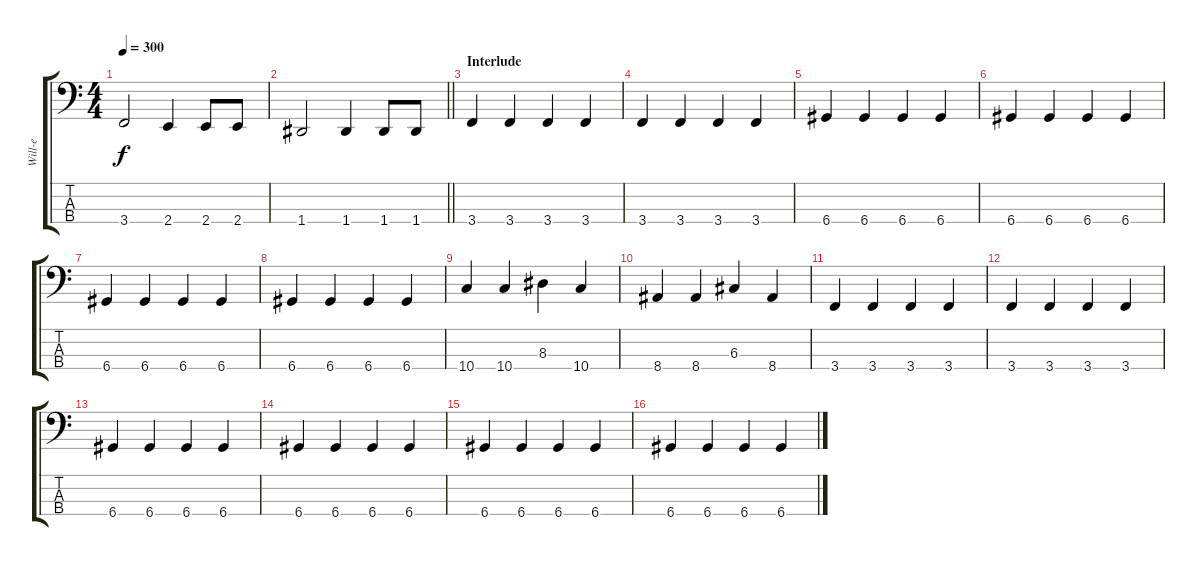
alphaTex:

\track ("Will-e" "Will-e") {instrument electricbasspick}
\staff {score tabs}
\tuning (F2 C2 G1 D1) {hide}
\ts (4 4)
\tempo 300
\clef f4
\ks c
3.4.2{dy f} 2.4.4 2.4.8 2.4.8 |
\barLineRight lightlight
1.4.2 1.4.4 1.4.8 1.4.8 |
\section ("" "Interlude")
3.4.4 3.4.4 3.4.4 3.4.4 |
3.4.4 3.4.4 3.4.4 3.4.4 |
6.4.4 6.4.4 6.4.4 6.4.4 |
6.4.4 6.4.4 6.4.4 6.4.4 |
6.4.4 6.4.4 6.4.4 6.4.4 |
6.4.4 6.4.4 6.4.4 6.4.4 |
10.4.4 10.4.4 8.3.4 10.4.4 |
8.4.4 8.4.4 6.3.4 8.4.4 |
3.4.4 3.4.4 3.4.4 3.4.4 |
3.4.4 3.4.4 3.4.4 3.4.4 |
6.4.4 6.4.4 6.4.4 6.4.4 |
6.4.4 6.4.4 6.4.4 6.4.4 |
6.4.4 6.4.4 6.4.4 6.4.4 |
6.4.4 6.4.4 6.4.4 6.4.4
